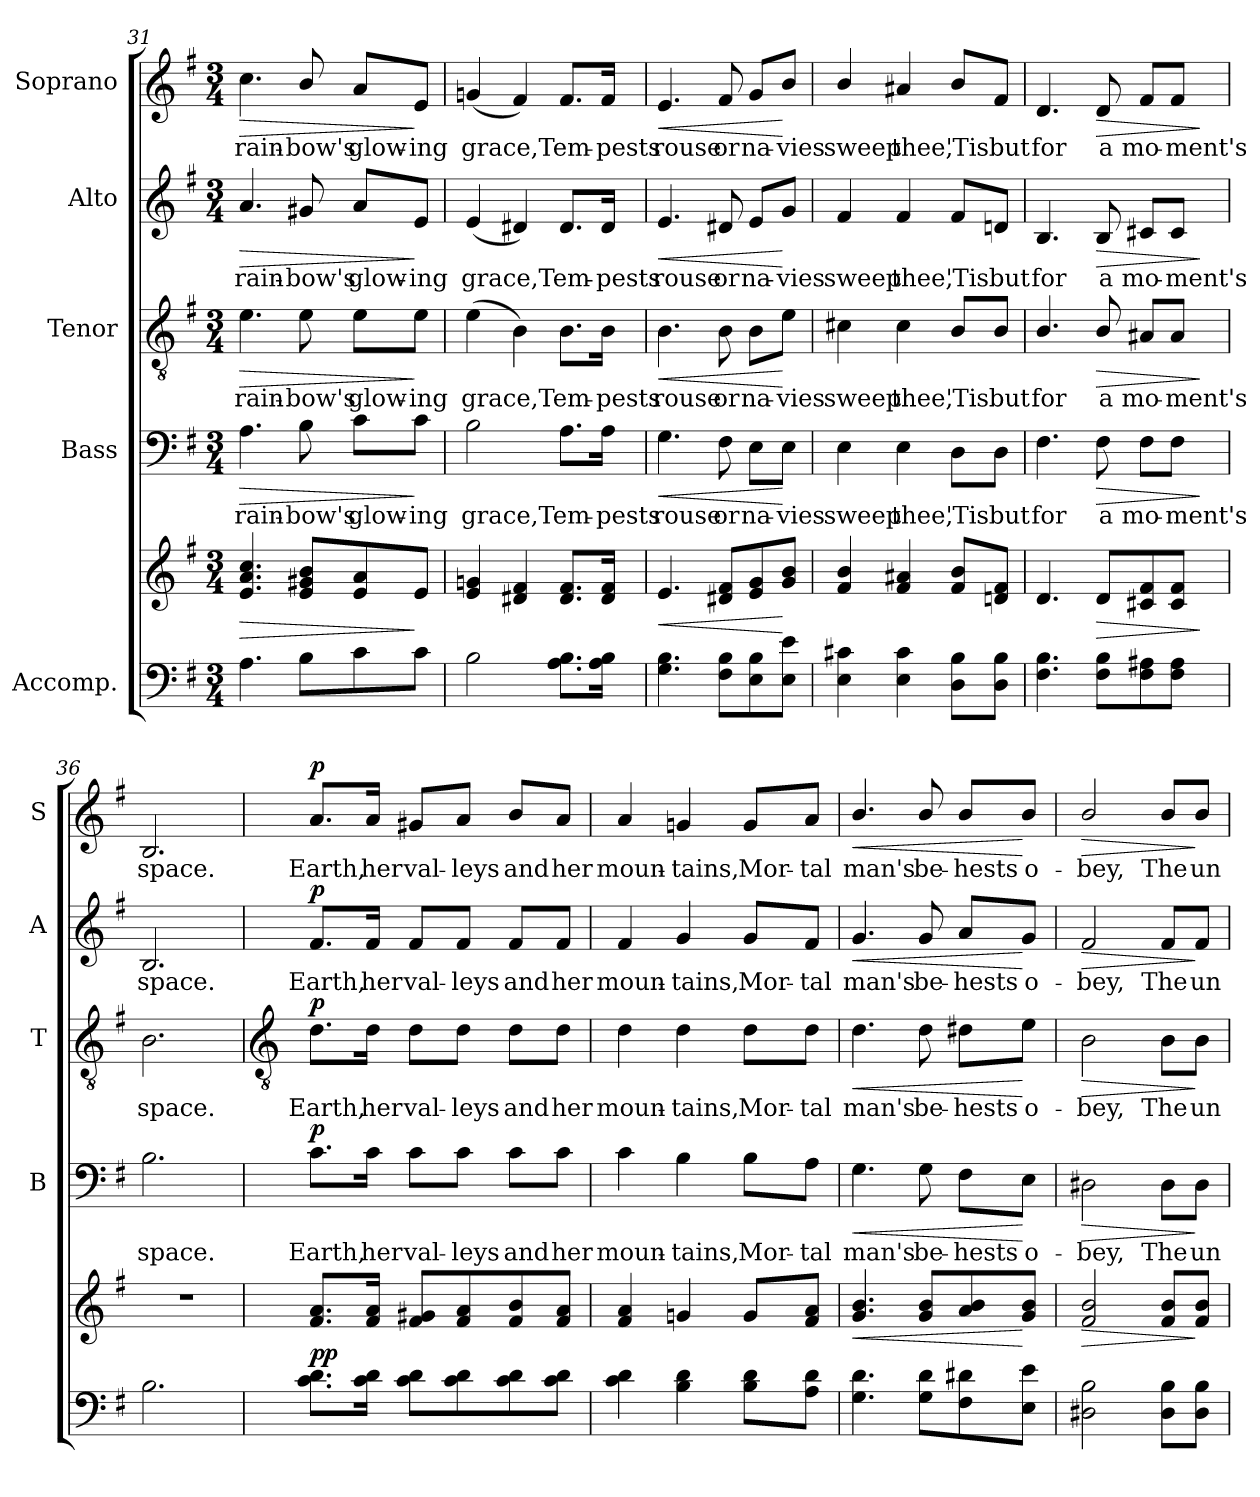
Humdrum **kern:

**kern	**kern	**dynam	**kern	**text	**dynam	**kern	**text	**dynam	**kern	**text	**dynam	**kern	**text	**dynam
*part5	*part5	*part5	*part4	*part4	*part4	*part3	*part3	*part3	*part2	*part2	*part2	*part1	*part1	*part1
*staff6	*staff5	*staff5/6	*staff4	*staff4	*staff4	*staff3	*staff3	*staff3	*staff2	*staff2	*staff2	*staff1	*staff1	*staff1
*I"Accomp.	*	*	*I"Bass	*	*	*I"Tenor	*	*	*I"Alto	*	*	*I"Soprano	*	*
*	*	*	*I'B	*	*	*I'T	*	*	*I'A	*	*	*I'S	*	*
!!LO:LB:g=z
*clefF4	*clefG2	*	*clefF4	*	*	*clefGv2	*	*	*clefG2	*	*	*clefG2	*	*
*k[f#]	*k[f#]	*	*k[f#]	*	*	*k[f#]	*	*	*k[f#]	*	*	*k[f#]	*	*
*G:	*G:	*	*G:	*	*	*G:	*	*	*G:	*	*	*G:	*	*
*M3/4	*M3/4	*	*M3/4	*	*	*M3/4	*	*	*M3/4	*	*	*M3/4	*	*
=31	=31	=31	=31	=31	=31	=31	=31	=31	=31	=31	=31	=31	=31	=31
!	!	!LO:HP:b	!	!LO:LY:b	!LO:HP:b	!	!LO:LY:b	!LO:HP:b	!	!LO:LY:b	!LO:HP:b	!	!LO:LY:b	!LO:HP:b
4.A	4.e 4.a 4.cc	>	4.A	rain-	>	4.e	rain-	>	4.a	rain-	>	4.cc	rain-	>
!	!	!	!	!LO:LY:b	!	!	!LO:LY:b	!	!	!LO:LY:b	!	!	!LO:LY:b	!
8BL	8e 8g#X 8bL	.	8B	-bow's	.	8e	-bow's	.	8g#X	-bow's	.	8b/	-bow's	.
!	!	!	!	!LO:LY:b	!	!	!LO:LY:b	!	!	!LO:LY:b	!	!	!LO:LY:b	!
8c	8e 8a	.	8c\L	glow-	.	8e\L	glow-	.	8a/L	glow-	.	8a/L	glow-	.
!	!	!	!	!LO:LY:b	!	!	!LO:LY:b	!	!	!LO:LY:b	!	!	!LO:LY:b	!
8cJ	8eJ	]	8c\J	-ing	]	8e\J	-ing	]	8e/J	-ing	]	8e/J	-ing	]
=32	=32	=32	=32	=32	=32	=32	=32	=32	=32	=32	=32	=32	=32	=32
!	!	!	!	!LO:LY:b	!	!	!LO:LY:b	!	!	!LO:LY:b	!	!	!LO:LY:b	!
2B	4e 4gn	.	2B	grace,	.	(>4e	grace,	.	(<4e	grace,	.	(<4gn	grace,	.
.	4d#X 4f#	.	.	.	.	4B)	.	.	4d#X)	.	.	4f#)	.	.
!	!	!	!	!LO:LY:b	!	!	!LO:LY:b	!	!	!LO:LY:b	!	!	!LO:LY:b	!
8.A 8.BL	8.d# 8.f#L	.	8.A\L	Tem-	.	8.B\L	Tem-	.	8.d#/L	Tem-	.	8.f#/L	Tem-	.
!	!	!	!	!LO:LY:b	!	!	!LO:LY:b	!	!	!LO:LY:b	!	!	!LO:LY:b	!
16A 16BJ	16d# 16f#J	.	16A\Jk	-pests	.	16B\Jk	-pests	.	16d#/Jk	-pests	.	16f#/Jk	-pests	.
=33	=33	=33	=33	=33	=33	=33	=33	=33	=33	=33	=33	=33	=33	=33
!	!	!LO:HP:b	!	!LO:LY:b	!LO:HP:b	!	!LO:LY:b	!LO:HP:b	!	!LO:LY:b	!LO:HP:b	!	!LO:LY:b	!LO:HP:b
4.G 4.B	4.e	<	4.G	rouse	<	4.B	rouse	<	4.e	rouse	<	4.e	rouse	<
!	!	!	!	!LO:LY:b	!	!	!LO:LY:b	!	!	!LO:LY:b	!	!	!LO:LY:b	!
8F# 8BL	8d#X 8f#L	.	8F#	or	.	8B	or	.	8d#X	or	.	8f#	or	.
!	!	!	!	!LO:LY:b	!	!	!LO:LY:b	!	!	!LO:LY:b	!	!	!LO:LY:b	!
8E 8B	8e 8g	.	8E\L	na-	.	8B\L	na-	.	8e/L	na-	.	8g/L	na-	.
!	!	!	!	!LO:LY:b	!	!	!LO:LY:b	!	!	!LO:LY:b	!	!	!LO:LY:b	!
8E 8eJ	8g 8bJ	[	8E\J	-vies	[	8e\J	-vies	[	8g/J	-vies	[	8b/J	-vies	[
=34	=34	=34	=34	=34	=34	=34	=34	=34	=34	=34	=34	=34	=34	=34
!	!	!	!	!LO:LY:b	!	!	!LO:LY:b	!	!	!LO:LY:b	!	!	!LO:LY:b	!
4E 4c#X	4f# 4b	.	4E	sweep	.	4c#X	sweep	.	4f#	sweep	.	4b/	sweep	.
!	!	!	!	!LO:LY:b	!	!	!LO:LY:b	!	!	!LO:LY:b	!	!	!LO:LY:b	!
4E 4c#	4f# 4a#X	.	4E	thee,	.	4c#	thee,	.	4f#	thee,	.	4a#X	thee,	.
!	!	!	!	!LO:LY:b	!	!	!LO:LY:b	!	!	!LO:LY:b	!	!	!LO:LY:b	!
8D 8BL	8f# 8bL	.	8D\L	'Tis	.	8B/L	'Tis	.	8f#/L	'Tis	.	8b/L	'Tis	.
!	!	!	!	!LO:LY:b	!	!	!LO:LY:b	!	!	!LO:LY:b	!	!	!LO:LY:b	!
8D 8BJ	8dn 8f#J	.	8D\J	but	.	8B/J	but	.	8dn/J	but	.	8f#/J	but	.
=35	=35	=35	=35	=35	=35	=35	=35	=35	=35	=35	=35	=35	=35	=35
!	!	!	!	!LO:LY:b	!	!	!LO:LY:b	!	!	!LO:LY:b	!	!	!LO:LY:b	!
4.F# 4.B	4.d	.	4.F#	for	.	4.B/	for	.	4.B	for	.	4.d	for	.
!	!	!LO:HP:b	!	!LO:LY:b	!LO:HP:b	!	!LO:LY:b	!LO:HP:b	!	!LO:LY:b	!LO:HP:b	!	!LO:LY:b	!LO:HP:b
8F# 8BL	8dL	>	8F#	a	>	8B/	a	>	8B	a	>	8d	a	>
!	!	!	!	!LO:LY:b	!	!	!LO:LY:b	!	!	!LO:LY:b	!	!	!LO:LY:b	!
8F# 8A#X	8c#X 8f#	.	8F#\L	mo-	.	8A#X/L	mo-	.	8c#X/L	mo-	.	8f#/L	mo-	.
!	!	!	!	!LO:LY:b	!	!	!LO:LY:b	!	!	!LO:LY:b	!	!	!LO:LY:b	!
8F# 8A#J	8c# 8f#J	.	8F#\J	-ment's	.	8A#/J	-ment's	.	8c#/J	-ment's	.	8f#/J	-ment's	.
.	.	]	.	.	]	.	.	]	.	.	]	.	.	]
=36	=36	=36	=36	=36	=36	=36	=36	=36	=36	=36	=36	=36	=36	=36
!	!LO:N:vis=1	!	!	!LO:LY:b	!	!	!LO:LY:b	!	!	!LO:LY:b	!	!	!LO:LY:b	!
2.B	2.r	.	2.B	space.	.	2.B	space.	.	2.B	space.	.	2.B	space.	.
!!LO:LB:g=z
=37	=37	=37	=37	=37	=37	=37	=37	=37	=37	=37	=37	=37	=37	=37
*	*	*	*	*	*	*clefGv2	*	*	*	*	*	*	*	*
!	!	!LO:DY:a=2	!	!LO:LY:b	!	!	!LO:LY:b	!	!	!LO:LY:b	!	!	!LO:LY:b	!
!	!	!LO:DY:n=1:b	!	!	!LO:DY:b	!	!	!LO:DY:b	!	!	!LO:DY:b	!	!	!LO:DY:b
8.c 8.dL	8.f# 8.aL	p p	8.c\L	Earth,	p	8.d\L	Earth,	p	8.f#/L	Earth,	p	8.a/L	Earth,	p
!	!	!	!	!LO:LY:b	!	!	!LO:LY:b	!	!	!LO:LY:b	!	!	!LO:LY:b	!
16c 16dJ	16f# 16aJ	.	16c\Jk	her	.	16d\Jk	her	.	16f#/Jk	her	.	16a/Jk	her	.
!	!	!	!	!LO:LY:b	!	!	!LO:LY:b	!	!	!LO:LY:b	!	!	!LO:LY:b	!
8c 8dL	8f# 8g#XL	.	8c\L	val-	.	8d\L	val-	.	8f#/L	val-	.	8g#X/L	val-	.
!	!	!	!	!LO:LY:b	!	!	!LO:LY:b	!	!	!LO:LY:b	!	!	!LO:LY:b	!
8c 8d	8f# 8a	.	8c\J	-leys	.	8d\J	-leys	.	8f#/J	-leys	.	8a/J	-leys	.
!	!	!	!	!LO:LY:b	!	!	!LO:LY:b	!	!	!LO:LY:b	!	!	!LO:LY:b	!
8c 8d	8f# 8b	.	8c\L	and	.	8d\L	and	.	8f#/L	and	.	8b/L	and	.
!	!	!	!	!LO:LY:b	!	!	!LO:LY:b	!	!	!LO:LY:b	!	!	!LO:LY:b	!
8c 8dJ	8f# 8aJ	.	8c\J	her	.	8d\J	her	.	8f#/J	her	.	8a/J	her	.
=38	=38	=38	=38	=38	=38	=38	=38	=38	=38	=38	=38	=38	=38	=38
!	!	!	!	!LO:LY:b	!	!	!LO:LY:b	!	!	!LO:LY:b	!	!	!LO:LY:b	!
4c 4d	4f# 4a	.	4c	moun-	.	4d	moun-	.	4f#	moun-	.	4a	moun-	.
!	!	!	!	!LO:LY:b	!	!	!LO:LY:b	!	!	!LO:LY:b	!	!	!LO:LY:b	!
4B 4d	4gn	.	4B	-tains,	.	4d	-tains,	.	4g	-tains,	.	4gn	-tains,	.
!	!	!	!	!LO:LY:b	!	!	!LO:LY:b	!	!	!LO:LY:b	!	!	!LO:LY:b	!
8B 8dL	8gL	.	8B\L	Mor-	.	8d\L	Mor-	.	8g/L	Mor-	.	8g/L	Mor-	.
!	!	!	!	!LO:LY:b	!	!	!LO:LY:b	!	!	!LO:LY:b	!	!	!LO:LY:b	!
8A 8dJ	8f# 8aJ	.	8A\J	-tal	.	8d\J	-tal	.	8f#/J	-tal	.	8a/J	-tal	.
=39	=39	=39	=39	=39	=39	=39	=39	=39	=39	=39	=39	=39	=39	=39
!	!	!LO:HP:b	!	!LO:LY:b	!LO:HP:b	!	!LO:LY:b	!LO:HP:b	!	!LO:LY:b	!LO:HP:b	!	!LO:LY:b	!LO:HP:b
4.G 4.d	4.g 4.b	<	4.G	man's	<	4.d	man's	<	4.g	man's	<	4.b/	man's	<
!	!	!	!	!LO:LY:b	!	!	!LO:LY:b	!	!	!LO:LY:b	!	!	!LO:LY:b	!
8G 8dL	8g 8bL	.	8G	be-	.	8d	be-	.	8g	be-	.	8b/	be-	.
!	!	!	!	!LO:LY:b	!	!	!LO:LY:b	!	!	!LO:LY:b	!	!	!LO:LY:b	!
8F# 8d#X	8a 8b	.	8F#\L	-hests	.	8d#X\L	-hests	.	8a/L	-hests	.	8b/L	-hests	.
!	!	!	!	!LO:LY:b	!	!	!LO:LY:b	!	!	!LO:LY:b	!	!	!LO:LY:b	!
8E 8eJ	8g 8bJ	[	8E\J	o-	[	8e\J	o-	[	8g/J	o-	[	8b/J	o-	[
=40	=40	=40	=40	=40	=40	=40	=40	=40	=40	=40	=40	=40	=40	=40
!	!	!LO:HP:b	!	!LO:LY:b	!LO:HP:b	!	!LO:LY:b	!LO:HP:b	!	!LO:LY:b	!LO:HP:b	!	!LO:LY:b	!LO:HP:b
2D#X 2B	2f# 2b	>	2D#X	-bey,	>	2B	-bey,	>	2f#	-bey,	>	2b/	-bey,	>
!	!	!	!	!LO:LY:b	!	!	!LO:LY:b	!	!	!LO:LY:b	!	!	!LO:LY:b	!
8D# 8BL	8f# 8bL	.	8D#\L	The	.	8B\L	The	.	8f#/L	The	.	8b/L	The	.
!	!	!	!	!LO:LY:b	!	!	!LO:LY:b	!	!	!LO:LY:b	!	!	!LO:LY:b	!
8D# 8BJ	8f# 8bJ	]	8D#\J	un-	]	8B\J	un-	]	8f#/J	un-	]	8b/J	un-	]
=	=	=	=	=	=	=	=	=	=	=	=	=	=	=
*-	*-	*-	*-	*-	*-	*-	*-	*-	*-	*-	*-	*-	*-	*-
